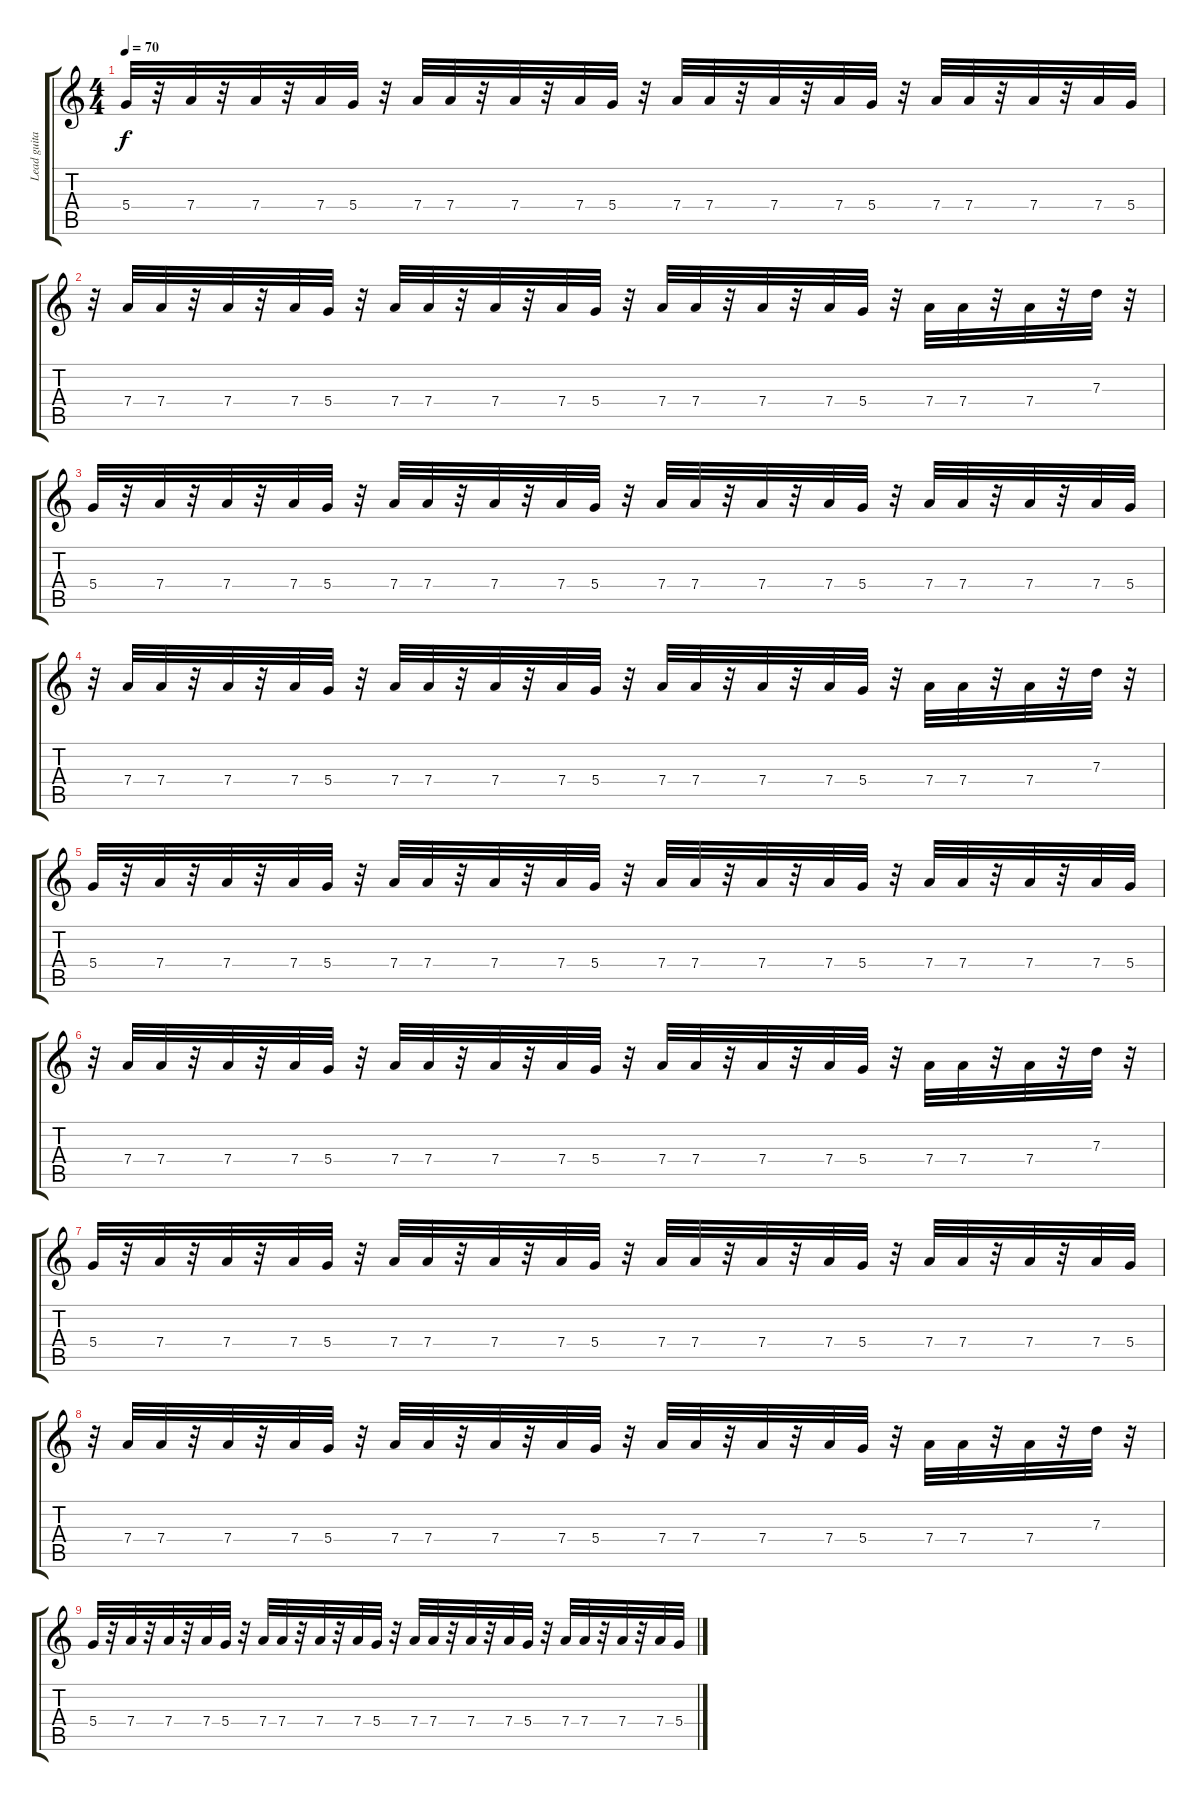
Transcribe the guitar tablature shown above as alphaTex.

\track ("Lead guitar" "Lead guita") {instrument electricguitarmuted}
\staff {score tabs}
\tuning (E4 B3 G3 D3 A2 E2) {hide}
\ts (4 4)
\tempo 70
\clef g2
\ks c
5.4.32{dy f} r.32 7.4.32 r.32 7.4.32 r.32 7.4.32 5.4.32 r.32 7.4.32 7.4.32 r.32 7.4.32 r.32 7.4.32 5.4.32 r.32 7.4.32 7.4.32 r.32 7.4.32 r.32 7.4.32 5.4.32 r.32 7.4.32 7.4.32 r.32 7.4.32 r.32 7.4.32 5.4.32 |
r.32 7.4.32 7.4.32 r.32 7.4.32 r.32 7.4.32 5.4.32 r.32 7.4.32 7.4.32 r.32 7.4.32 r.32 7.4.32 5.4.32 r.32 7.4.32 7.4.32 r.32 7.4.32 r.32 7.4.32 5.4.32 r.32 7.4.32 7.4.32 r.32 7.4.32 r.32 7.3.32 r.32 |
5.4.32 r.32 7.4.32 r.32 7.4.32 r.32 7.4.32 5.4.32 r.32 7.4.32 7.4.32 r.32 7.4.32 r.32 7.4.32 5.4.32 r.32 7.4.32 7.4.32 r.32 7.4.32 r.32 7.4.32 5.4.32 r.32 7.4.32 7.4.32 r.32 7.4.32 r.32 7.4.32 5.4.32 |
r.32{volume 13} 7.4.32 7.4.32 r.32 7.4.32 r.32 7.4.32 5.4.32 r.32 7.4.32 7.4.32 r.32 7.4.32 r.32 7.4.32 5.4.32 r.32 7.4.32 7.4.32 r.32 7.4.32 r.32 7.4.32 5.4.32 r.32 7.4.32 7.4.32 r.32 7.4.32 r.32 7.3.32 r.32 |
5.4.32{volume 11} r.32 7.4.32 r.32 7.4.32 r.32 7.4.32 5.4.32 r.32 7.4.32 7.4.32 r.32 7.4.32 r.32 7.4.32 5.4.32 r.32 7.4.32 7.4.32 r.32 7.4.32 r.32 7.4.32 5.4.32 r.32 7.4.32 7.4.32 r.32 7.4.32 r.32 7.4.32 5.4.32 |
r.32{volume 9} 7.4.32 7.4.32 r.32 7.4.32 r.32 7.4.32 5.4.32 r.32 7.4.32 7.4.32 r.32 7.4.32 r.32 7.4.32 5.4.32 r.32 7.4.32 7.4.32 r.32 7.4.32 r.32 7.4.32 5.4.32 r.32 7.4.32 7.4.32 r.32 7.4.32 r.32 7.3.32 r.32 |
5.4.32{volume 7} r.32 7.4.32 r.32 7.4.32 r.32 7.4.32 5.4.32 r.32 7.4.32 7.4.32 r.32 7.4.32 r.32 7.4.32 5.4.32 r.32 7.4.32 7.4.32 r.32 7.4.32 r.32 7.4.32 5.4.32 r.32 7.4.32 7.4.32 r.32 7.4.32 r.32 7.4.32 5.4.32 |
r.32{volume 4} 7.4.32 7.4.32 r.32 7.4.32 r.32 7.4.32 5.4.32 r.32 7.4.32 7.4.32 r.32 7.4.32 r.32 7.4.32 5.4.32 r.32 7.4.32 7.4.32 r.32 7.4.32 r.32 7.4.32 5.4.32 r.32 7.4.32 7.4.32 r.32 7.4.32 r.32 7.3.32 r.32 |
5.4.32{volume 2} r.32 7.4.32 r.32 7.4.32 r.32 7.4.32 5.4.32 r.32 7.4.32 7.4.32 r.32 7.4.32 r.32 7.4.32 5.4.32 r.32 7.4.32 7.4.32 r.32 7.4.32 r.32 7.4.32 5.4.32 r.32 7.4.32 7.4.32 r.32 7.4.32 r.32 7.4.32 5.4.32
